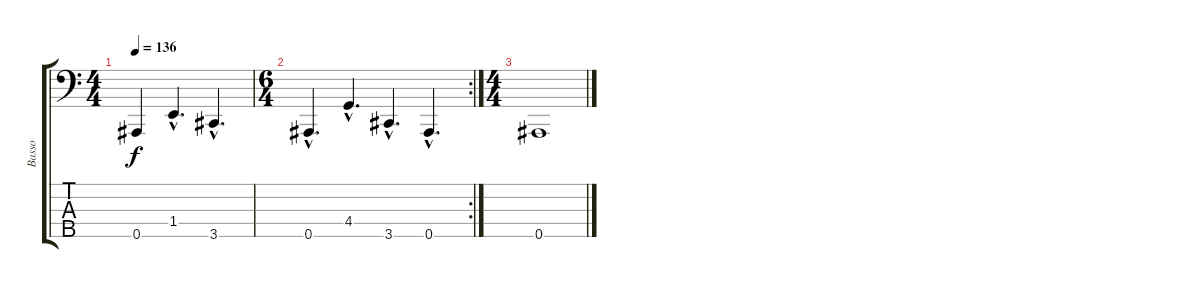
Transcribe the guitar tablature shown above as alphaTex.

\track ("Basso" "Basso") {instrument electricbassfinger}
\staff {score tabs}
\tuning (Gb2 Db2 Ab1 Eb1 Bb0) {hide}
\ts (4 4)
\tempo 136
\clef f4
\ks c
0.5{t}.4{dy f} 1.4{hac}.4{d} 3.5{hac}.4{d} |
\rc 2
\ts (6 4)
0.5{hac}.4{d} 4.4{hac}.4{d} 3.5{hac}.4{d} 0.5{hac}.4{d} |
\ts (4 4)
0.5.1
